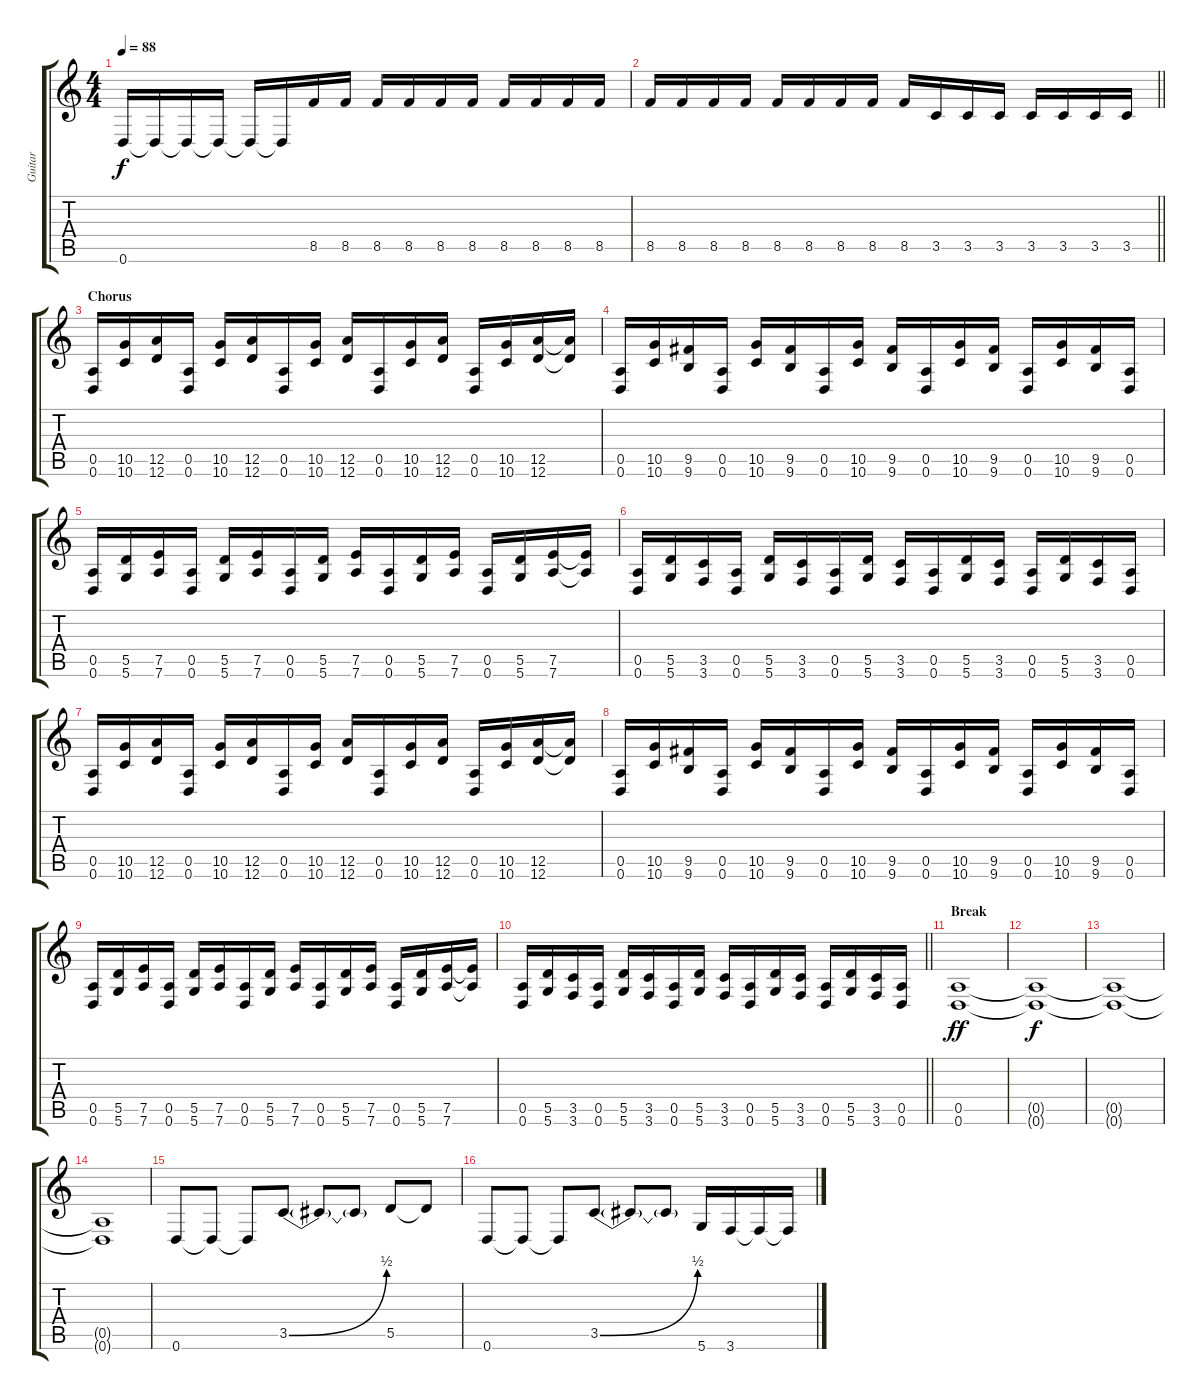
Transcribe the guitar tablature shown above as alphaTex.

\track ("Guitar" "Guitar") {mute instrument overdrivenguitar}
\staff {score tabs}
\tuning (E4 B3 G3 D3 A2 D2) {hide}
\ts (4 4)
\tempo 88
\clef g2
\ks c
0.6.16{dy f} 0.6{t}.16 0.6{t}.16 0.6{t}.16 0.6{t}.16 0.6{t}.16 8.5.16 8.5.16 8.5.16 8.5.16 8.5.16 8.5.16 8.5.16 8.5.16 8.5.16 8.5.16 |
\barLineRight lightlight
8.5.16 8.5.16 8.5.16 8.5.16 8.5.16 8.5.16 8.5.16 8.5.16 8.5.16 3.5.16 3.5.16 3.5.16 3.5.16 3.5.16 3.5.16 3.5.16 |
\section ("" "Chorus")
(0.5 0.6).16 (10.5 10.6).16 (12.5 12.6).16 (0.5 0.6).16 (10.5 10.6).16 (12.5 12.6).16 (0.5 0.6).16 (10.5 10.6).16 (12.5 12.6).16 (0.5 0.6).16 (10.5 10.6).16 (12.5 12.6).16 (0.5 0.6).16 (10.5 10.6).16 (12.5 12.6).16 (12.5{t} 12.6{t}).16 |
(0.5 0.6).16 (10.5 10.6).16 (9.5 9.6).16 (0.5 0.6).16 (10.5 10.6).16 (9.5 9.6).16 (0.5 0.6).16 (10.5 10.6).16 (9.5 9.6).16 (0.5 0.6).16 (10.5 10.6).16 (9.5 9.6).16 (0.5 0.6).16 (10.5 10.6).16 (9.5 9.6).16 (0.5 0.6).16 |
(0.5 0.6).16 (5.5 5.6).16 (7.5 7.6).16 (0.5 0.6).16 (5.5 5.6).16 (7.5 7.6).16 (0.5 0.6).16 (5.5 5.6).16 (7.5 7.6).16 (0.5 0.6).16 (5.5 5.6).16 (7.5 7.6).16 (0.5 0.6).16 (5.5 5.6).16 (7.5 7.6).16 (7.5{t} 7.6{t}).16 |
(0.5 0.6).16 (5.5 5.6).16 (3.5 3.6).16 (0.5 0.6).16 (5.5 5.6).16 (3.5 3.6).16 (0.5 0.6).16 (5.5 5.6).16 (3.5 3.6).16 (0.5 0.6).16 (5.5 5.6).16 (3.5 3.6).16 (0.5 0.6).16 (5.5 5.6).16 (3.5 3.6).16 (0.5 0.6).16 |
(0.5 0.6).16 (10.5 10.6).16 (12.5 12.6).16 (0.5 0.6).16 (10.5 10.6).16 (12.5 12.6).16 (0.5 0.6).16 (10.5 10.6).16 (12.5 12.6).16 (0.5 0.6).16 (10.5 10.6).16 (12.5 12.6).16 (0.5 0.6).16 (10.5 10.6).16 (12.5 12.6).16 (12.5{t} 12.6{t}).16 |
(0.5 0.6).16 (10.5 10.6).16 (9.5 9.6).16 (0.5 0.6).16 (10.5 10.6).16 (9.5 9.6).16 (0.5 0.6).16 (10.5 10.6).16 (9.5 9.6).16 (0.5 0.6).16 (10.5 10.6).16 (9.5 9.6).16 (0.5 0.6).16 (10.5 10.6).16 (9.5 9.6).16 (0.5 0.6).16 |
(0.5 0.6).16 (5.5 5.6).16 (7.5 7.6).16 (0.5 0.6).16 (5.5 5.6).16 (7.5 7.6).16 (0.5 0.6).16 (5.5 5.6).16 (7.5 7.6).16 (0.5 0.6).16 (5.5 5.6).16 (7.5 7.6).16 (0.5 0.6).16 (5.5 5.6).16 (7.5 7.6).16 (7.5{t} 7.6{t}).16 |
\barLineRight lightlight
(0.5 0.6).16 (5.5 5.6).16 (3.5 3.6).16 (0.5 0.6).16 (5.5 5.6).16 (3.5 3.6).16 (0.5 0.6).16 (5.5 5.6).16 (3.5 3.6).16 (0.5 0.6).16 (5.5 5.6).16 (3.5 3.6).16 (0.5 0.6).16 (5.5 5.6).16 (3.5 3.6).16 (0.5 0.6).16 |
\section ("" "Break")
(0.5 0.6).1{dy ff} |
(0.5{t} 0.6{t}).1{dy f} |
(0.5{t} 0.6{t}).1{volume 0} |
(0.5{t} 0.6{t}).1 |
0.6.8{volume 14} 0.6{t}.8 0.6{t}.8 3.5{be (bend 0 0 60 2)}.8 3.5{t}.8 3.5{t}.8 5.5.8 5.5{t}.8 |
0.6.8 0.6{t}.8 0.6{t}.8 3.5{be (bend 0 0 60 2)}.8 3.5{t}.8 3.5{t}.8 5.6.16 3.6.16 3.6{t}.16 3.6{t}.16
